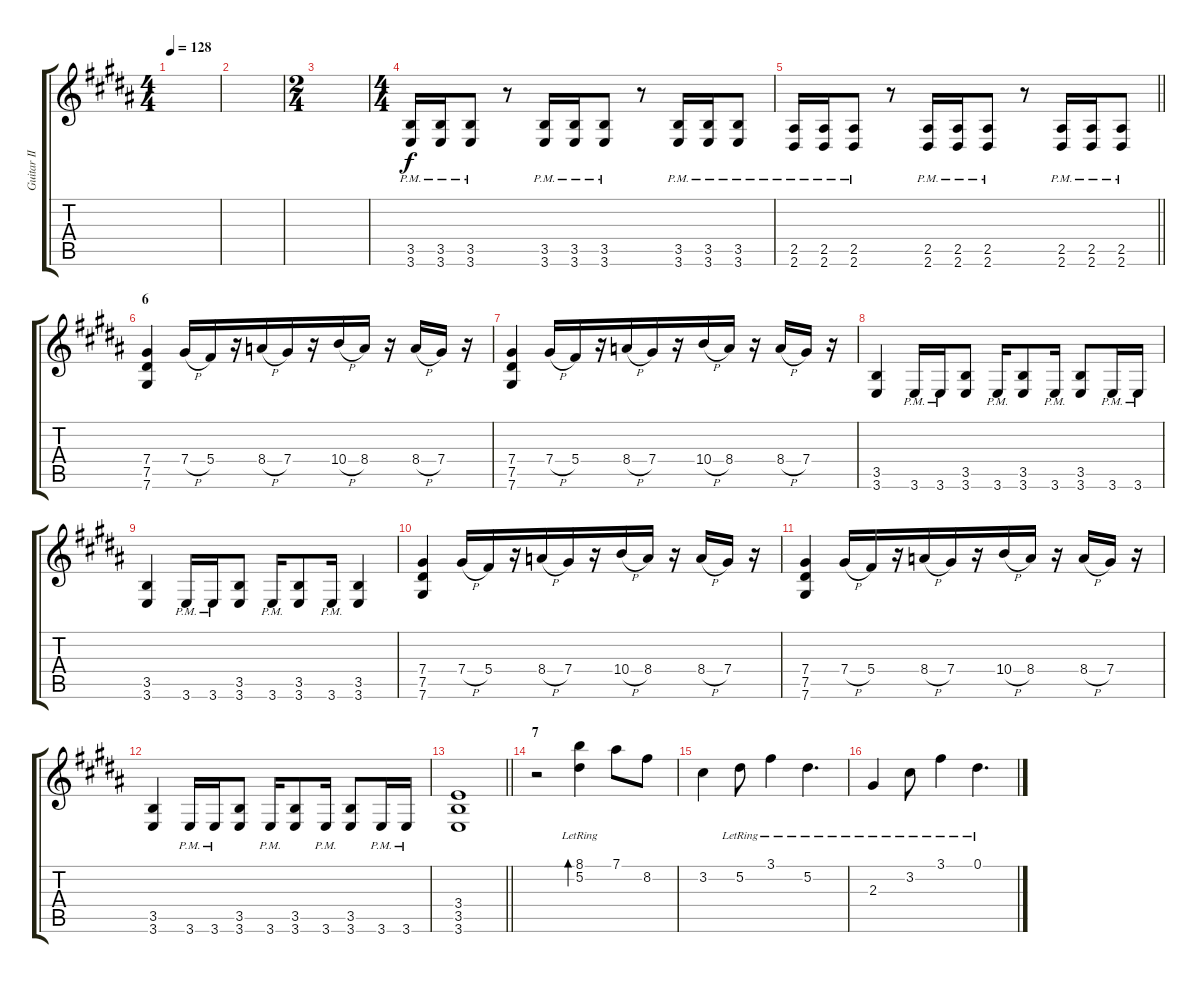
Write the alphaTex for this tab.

\track ("Guitar II (Teru)" "Guitar II ") {instrument distortionguitar}
\staff {score tabs}
\tuning (Eb4 Bb3 Gb3 Db3 Ab2 Db2) {hide}
\ts (4 4)
\tempo 128
\clef g2
\ks g#minor
|
|
\ts (2 4)
|
\ts (4 4)
(3.5{pm} 3.6).16 (3.5{pm} 3.6).16 (3.5{pm} 3.6).8 r.8 (3.5{pm} 3.6).16 (3.5{pm} 3.6).16{beam merge} (3.5{pm} 3.6{pm}).8 r.8 (3.5{pm} 3.6).16 (3.5{pm} 3.6).16 (3.5{pm} 3.6{pm}).8 |
\barLineRight lightlight
(2.5{pm} 2.6).16 (2.5{pm} 2.6).16 (2.5{pm} 2.6).8 r.8 (2.5{pm} 2.6).16 (2.5{pm} 2.6).16{beam merge} (2.5{pm} 2.6{pm}).8 r.8 (2.5{pm} 2.6).16 (2.5{pm} 2.6).16 (2.5{pm} 2.6{pm}).8 |
\section ("" "6")
(7.4 7.5 7.6).4 7.4{h}.16 5.4.16 r.16 8.4{h}.16{beam merge} 7.4.16 r.16 10.4{h}.16 8.4.16 r.16 8.4{h}.16 7.4.16 r.16 |
(7.4 7.5 7.6).4 7.4{h}.16 5.4.16 r.16 8.4{h}.16{beam merge} 7.4.16 r.16 10.4{h}.16 8.4.16 r.16 8.4{h}.16 7.4.16 r.16 |
(3.5 3.6).4 3.6{pm}.16 3.6{pm}.16 (3.5 3.6).8 3.6{pm}.16 (3.5 3.6).8 3.6{pm}.16 (3.5 3.6).8 3.6{pm}.16 3.6{pm}.16 |
(3.5 3.6).4 3.6{pm}.16 3.6{pm}.16 (3.5 3.6).8 3.6{pm}.16 (3.5 3.6).8 3.6{pm}.16 (3.5 3.6).4 |
(7.4 7.5 7.6).4 7.4{h}.16 5.4.16 r.16 8.4{h}.16{beam merge} 7.4.16 r.16 10.4{h}.16 8.4.16 r.16 8.4{h}.16 7.4.16 r.16 |
(7.4 7.5 7.6).4 7.4{h}.16 5.4.16 r.16 8.4{h}.16{beam merge} 7.4.16 r.16 10.4{h}.16 8.4.16 r.16 8.4{h}.16 7.4.16 r.16 |
(3.5 3.6).4 3.6{pm}.16 3.6{pm}.16 (3.5 3.6).8 3.6{pm}.16 (3.5 3.6).8 3.6{pm}.16 (3.5 3.6).8 3.6{pm}.16 3.6{pm}.16 |
\barLineRight lightlight
(3.4 3.5 3.6).1 |
\section ("" "7")
r.2{volume 9 instrument acousticguitarsteel} (8.1{lr} 5.2).4{bd 240} 7.1.8 8.2.8 |
3.2.4 5.2{lr}.8 3.1{lr}.4 5.2{lr}.4{d} |
2.3{lr}.4 3.2{lr}.8 3.1{lr}.4 0.1{lr}.4{d}
